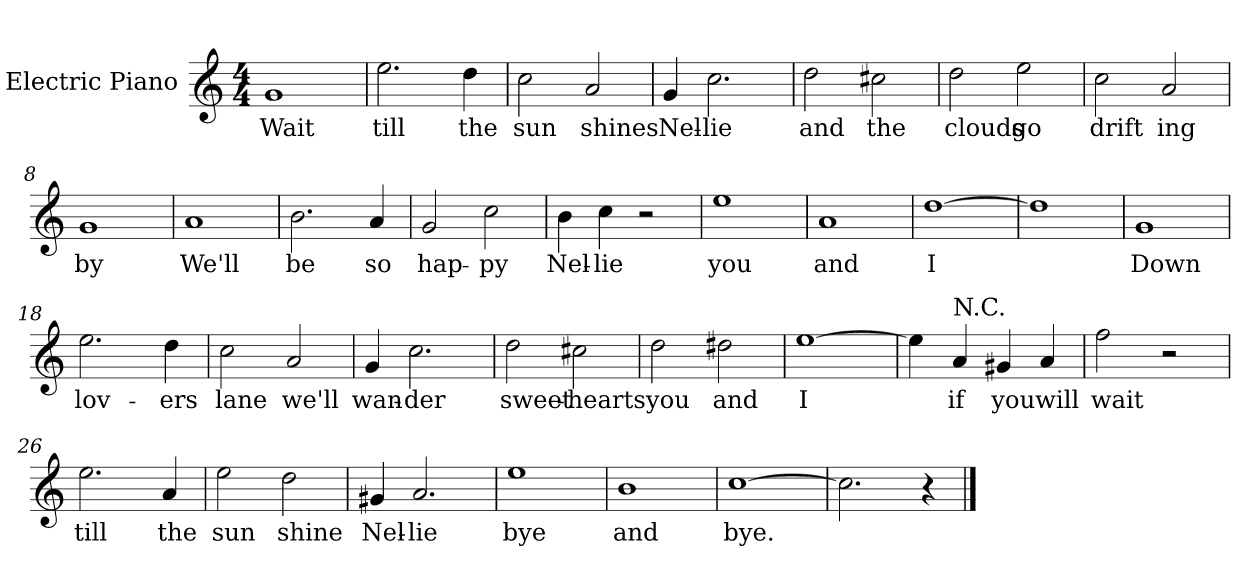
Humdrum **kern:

**kern	**text
*part1	*part1
*staff1	*staff1
*I"Electric Piano	*
*I'E.Pno	*
*clefG2	*
*k[]	*
*C:	*
*M4/4	*
=1	=1
1g	Wait
=2	=2
2.ee\	till
4dd\	the
=3	=3
2cc\	sun
2a/	shines
=4	=4
4g/	Nel-
2.cc\	-lie
=5	=5
2dd\	and
2cc#X\	the
=6	=6
2dd\	clouds
2ee\	go
=7	=7
2cc\	drift
2a/	ing
=8	=8
1g	by
!!LO:LB:g=z
=9	=9
1a	We'll
=10	=10
2.b\	be
4a/	so
=11	=11
2g/	hap-
2cc\	-py
=12	=12
4b\	Nel-
4cc\	-lie
2r	.
=13	=13
1ee	you
=14	=14
1a	and
=15	=15
[1dd	I
=16	=16
1dd]	.
=17	=17
1g	Down
=18	=18
2.ee\	lov-
4dd\	-ers
!!LO:LB:g=z
=19	=19
2cc\	lane
2a/	we'll
=20	=20
4g/	wan-
2.cc\	-der
=21	=21
2dd\	sweet-
2cc#X\	-hearts
=22	=22
2dd\	you
2dd#X\	and
=23	=23
[1ee	I
=24	=24
4ee\]	.
!LO:TX:a:t=N.C.	!
4a/	if
4g#X/	you
4a/	will
=25	=25
2ff\	wait
2r	.
!!LO:LB:g=z
=26	=26
2.ee\	till
4a/	the
=27	=27
2ee\	sun
2dd\	shine
=28	=28
4g#X/	Nel-
2.a/	-lie
=29	=29
1ee	bye
=30	=30
1b	and
=31	=31
[1cc	bye.
=32	=32
2.cc\]	.
4r	.
==	==
*-	*-
